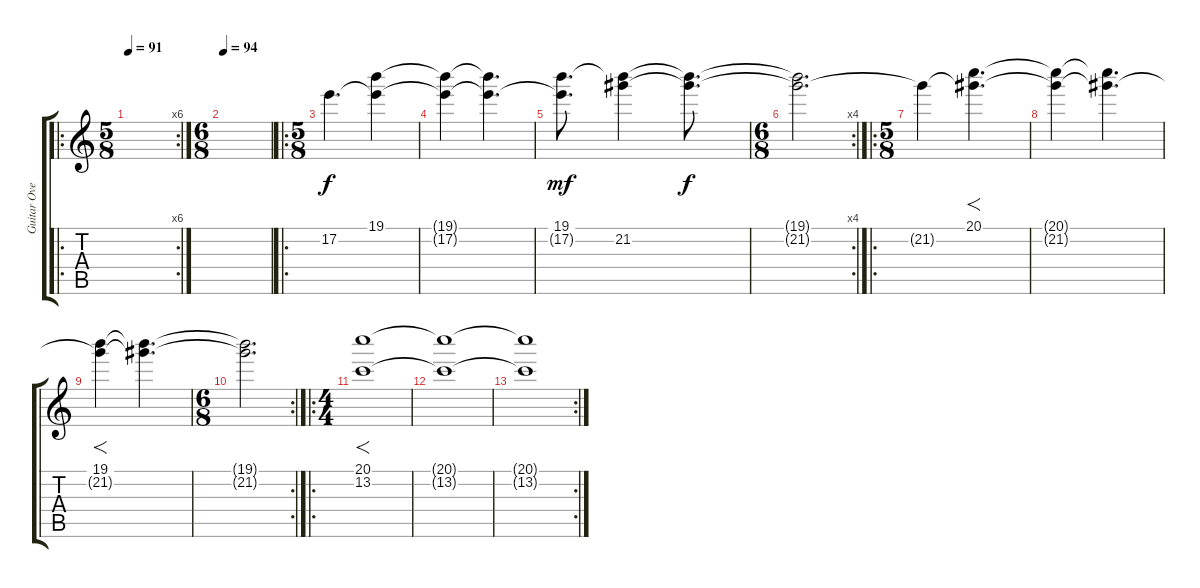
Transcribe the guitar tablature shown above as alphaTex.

\track ("Guitar Overdubs" "Guitar Ove") {instrument overdrivenguitar}
\staff {score tabs}
\tuning (E4 B3 G3 D3 A2 E2) {hide}
\ro
\rc 6
\ts (5 8)
\tempo 91
\clef g2
\ks c
|
\ts (6 8)
\tempo 94
|
\ro
\ts (5 8)
17.2.4{d volume 11} (19.1 17.2{t}).4 |
(19.1{t} 17.2{t}).4{dy f} (19.1{t} 17.2{t}).4{d} |
(19.1 17.2{t}).8{d dy mf} (19.1{t} 21.2).4 (19.1{t} 21.2{t}).8{d dy f} |
\rc 4
\ts (6 8)
(19.1{t} 21.2{t}).2{d} |
\ro
\ts (5 8)
21.2{t}.4{volume 15} (20.1 21.2{t}).4{f d} |
(20.1{t} 21.2{t}).4 (20.1{t} 21.2{t}).4{d} |
(19.1 21.2{t}).4{f} (19.1{t} 21.2{t}).4{d} |
\rc 2
\ts (6 8)
(19.1{t} 21.2{t}).2{d} |
\ro
\ts (4 4)
(20.1 13.2).1{f} |
(20.1{t} 13.2{t}).1 |
\rc 2
(20.1{t} 13.2{t}).1
